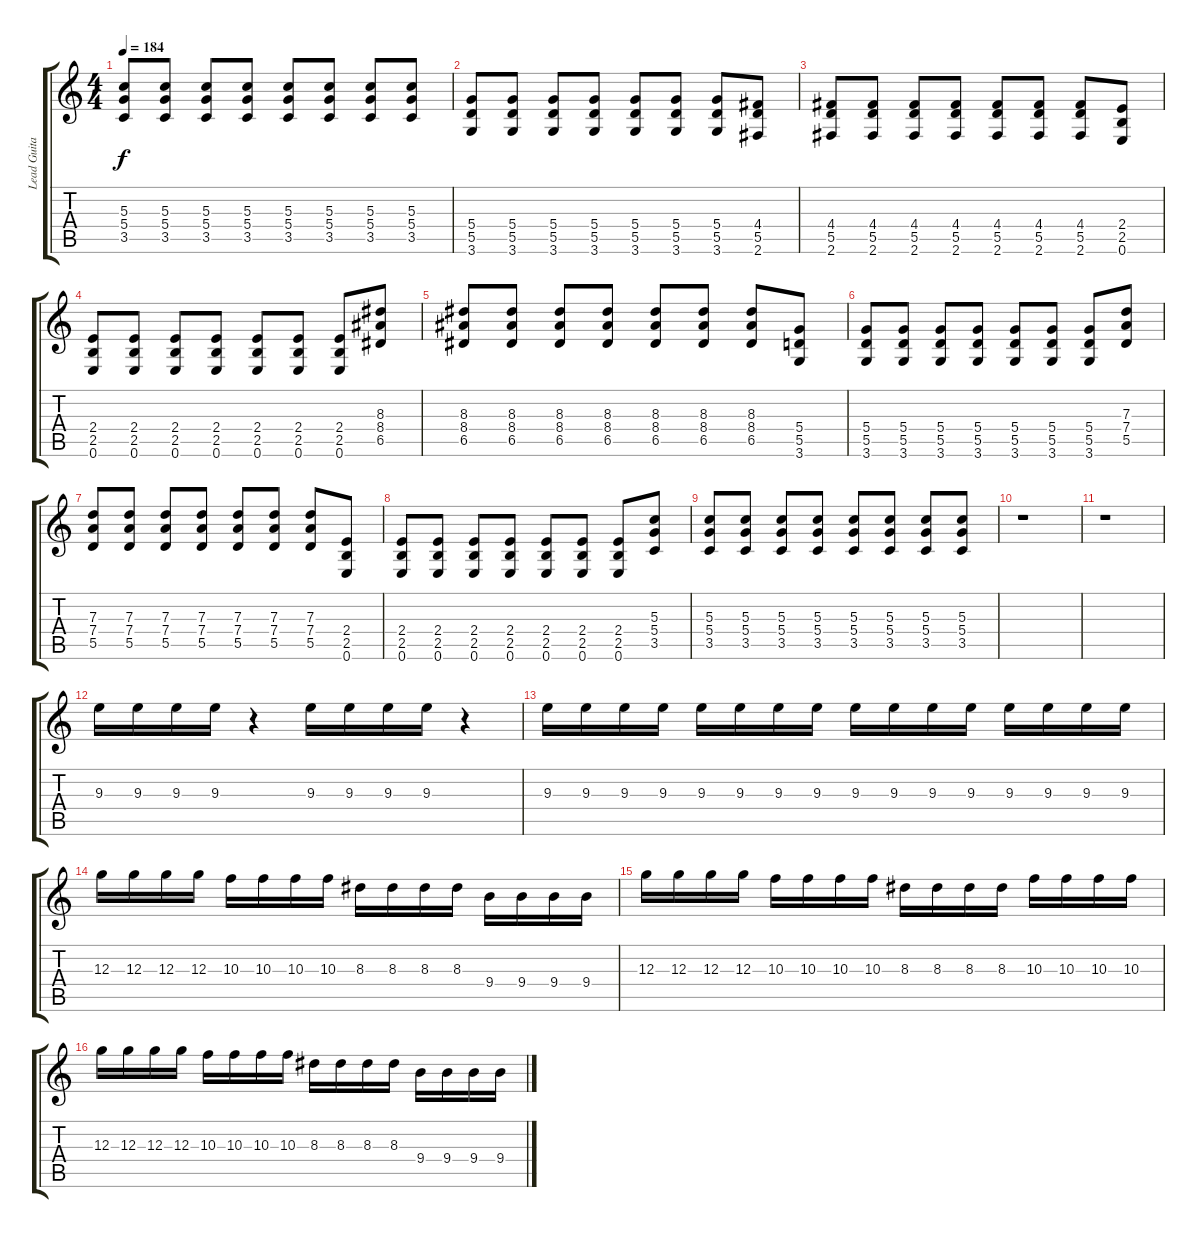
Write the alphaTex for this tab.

\track ("Lead Guitar" "Lead Guita") {instrument distortionguitar}
\staff {score tabs}
\tuning (E4 B3 G3 D3 A2 E2) {hide}
\ts (4 4)
\tempo 184
\clef g2
\ks c
(5.3 5.4 3.5).8{dy f} (5.3 5.4 3.5).8 (5.3 5.4 3.5).8 (5.3 5.4 3.5).8 (5.3 5.4 3.5).8 (5.3 5.4 3.5).8 (5.3 5.4 3.5).8 (5.3 5.4 3.5).8 |
(5.4 5.5 3.6).8 (5.4 5.5 3.6).8 (5.4 5.5 3.6).8 (5.4 5.5 3.6).8 (5.4 5.5 3.6).8 (5.4 5.5 3.6).8 (5.4 5.5 3.6).8 (4.4 5.5 2.6).8 |
(4.4 5.5 2.6).8 (4.4 5.5 2.6).8 (4.4 5.5 2.6).8 (4.4 5.5 2.6).8 (4.4 5.5 2.6).8 (4.4 5.5 2.6).8 (4.4 5.5 2.6).8 (2.4 2.5 0.6).8 |
(2.4 2.5 0.6).8 (2.4 2.5 0.6).8 (2.4 2.5 0.6).8 (2.4 2.5 0.6).8 (2.4 2.5 0.6).8 (2.4 2.5 0.6).8 (2.4 2.5 0.6).8 (8.3 8.4 6.5).8 |
(8.3 8.4 6.5).8 (8.3 8.4 6.5).8 (8.3 8.4 6.5).8 (8.3 8.4 6.5).8 (8.3 8.4 6.5).8 (8.3 8.4 6.5).8 (8.3 8.4 6.5).8 (5.4 5.5 3.6).8 |
(5.4 5.5 3.6).8 (5.4 5.5 3.6).8 (5.4 5.5 3.6).8 (5.4 5.5 3.6).8 (5.4 5.5 3.6).8 (5.4 5.5 3.6).8 (5.4 5.5 3.6).8 (7.3 7.4 5.5).8 |
(7.3 7.4 5.5).8 (7.3 7.4 5.5).8 (7.3 7.4 5.5).8 (7.3 7.4 5.5).8 (7.3 7.4 5.5).8 (7.3 7.4 5.5).8 (7.3 7.4 5.5).8 (2.4 2.5 0.6).8 |
(2.4 2.5 0.6).8 (2.4 2.5 0.6).8 (2.4 2.5 0.6).8 (2.4 2.5 0.6).8 (2.4 2.5 0.6).8 (2.4 2.5 0.6).8 (2.4 2.5 0.6).8 (5.3 5.4 3.5).8 |
(5.3 5.4 3.5).8 (5.3 5.4 3.5).8 (5.3 5.4 3.5).8 (5.3 5.4 3.5).8 (5.3 5.4 3.5).8 (5.3 5.4 3.5).8 (5.3 5.4 3.5).8 (5.3 5.4 3.5).8 |
r.1 |
r.1 |
9.3.16 9.3.16 9.3.16 9.3.16 r.4 9.3.16 9.3.16 9.3.16 9.3.16 r.4 |
9.3.16 9.3.16 9.3.16 9.3.16 9.3.16 9.3.16 9.3.16 9.3.16 9.3.16 9.3.16 9.3.16 9.3.16 9.3.16 9.3.16 9.3.16 9.3.16 |
12.3.16 12.3.16 12.3.16 12.3.16 10.3.16 10.3.16 10.3.16 10.3.16 8.3.16 8.3.16 8.3.16 8.3.16 9.4.16 9.4.16 9.4.16 9.4.16 |
12.3.16 12.3.16 12.3.16 12.3.16 10.3.16 10.3.16 10.3.16 10.3.16 8.3.16 8.3.16 8.3.16 8.3.16 10.3.16 10.3.16 10.3.16 10.3.16 |
12.3.16 12.3.16 12.3.16 12.3.16 10.3.16 10.3.16 10.3.16 10.3.16 8.3.16 8.3.16 8.3.16 8.3.16 9.4.16 9.4.16 9.4.16 9.4.16
